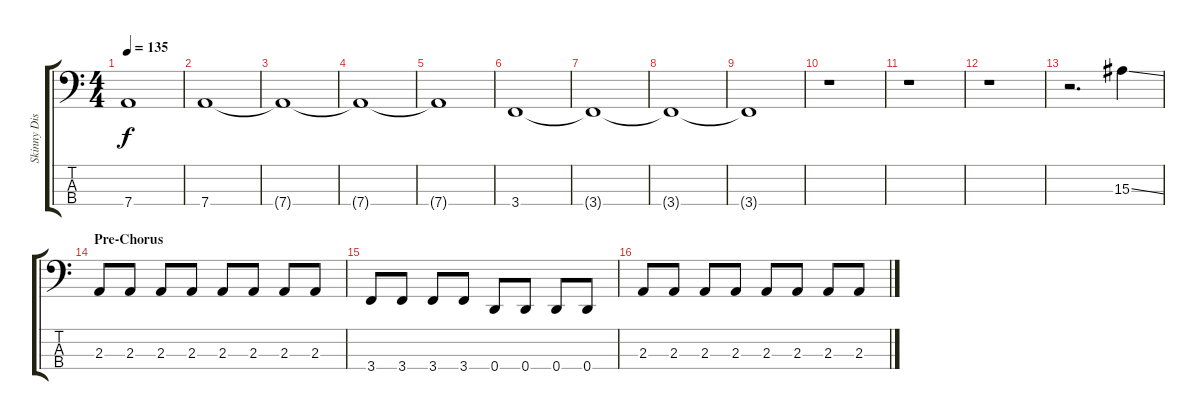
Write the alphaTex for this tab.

\track ("Skinny Disco" "Skinny Dis") {instrument electricbassfinger}
\staff {score tabs}
\tuning (F2 C2 G1 D1) {hide}
\ts (4 4)
\tempo 135
\clef f4
\ks c
7.4{t}.1{dy f} |
7.4.1 |
7.4{t}.1 |
7.4{t}.1 |
7.4{t}.1 |
3.4.1 |
3.4{t}.1 |
3.4{t}.1 |
3.4{t}.1 |
r.1 |
r.1 |
r.1 |
r.2{d} 15.3{ss}.4 |
\section ("" "Pre-Chorus")
2.3.8 2.3.8 2.3.8 2.3.8 2.3.8 2.3.8 2.3.8 2.3.8 |
3.4.8 3.4.8 3.4.8 3.4.8 0.4.8 0.4.8 0.4.8 0.4.8 |
2.3.8 2.3.8 2.3.8 2.3.8 2.3.8 2.3.8 2.3.8 2.3.8
